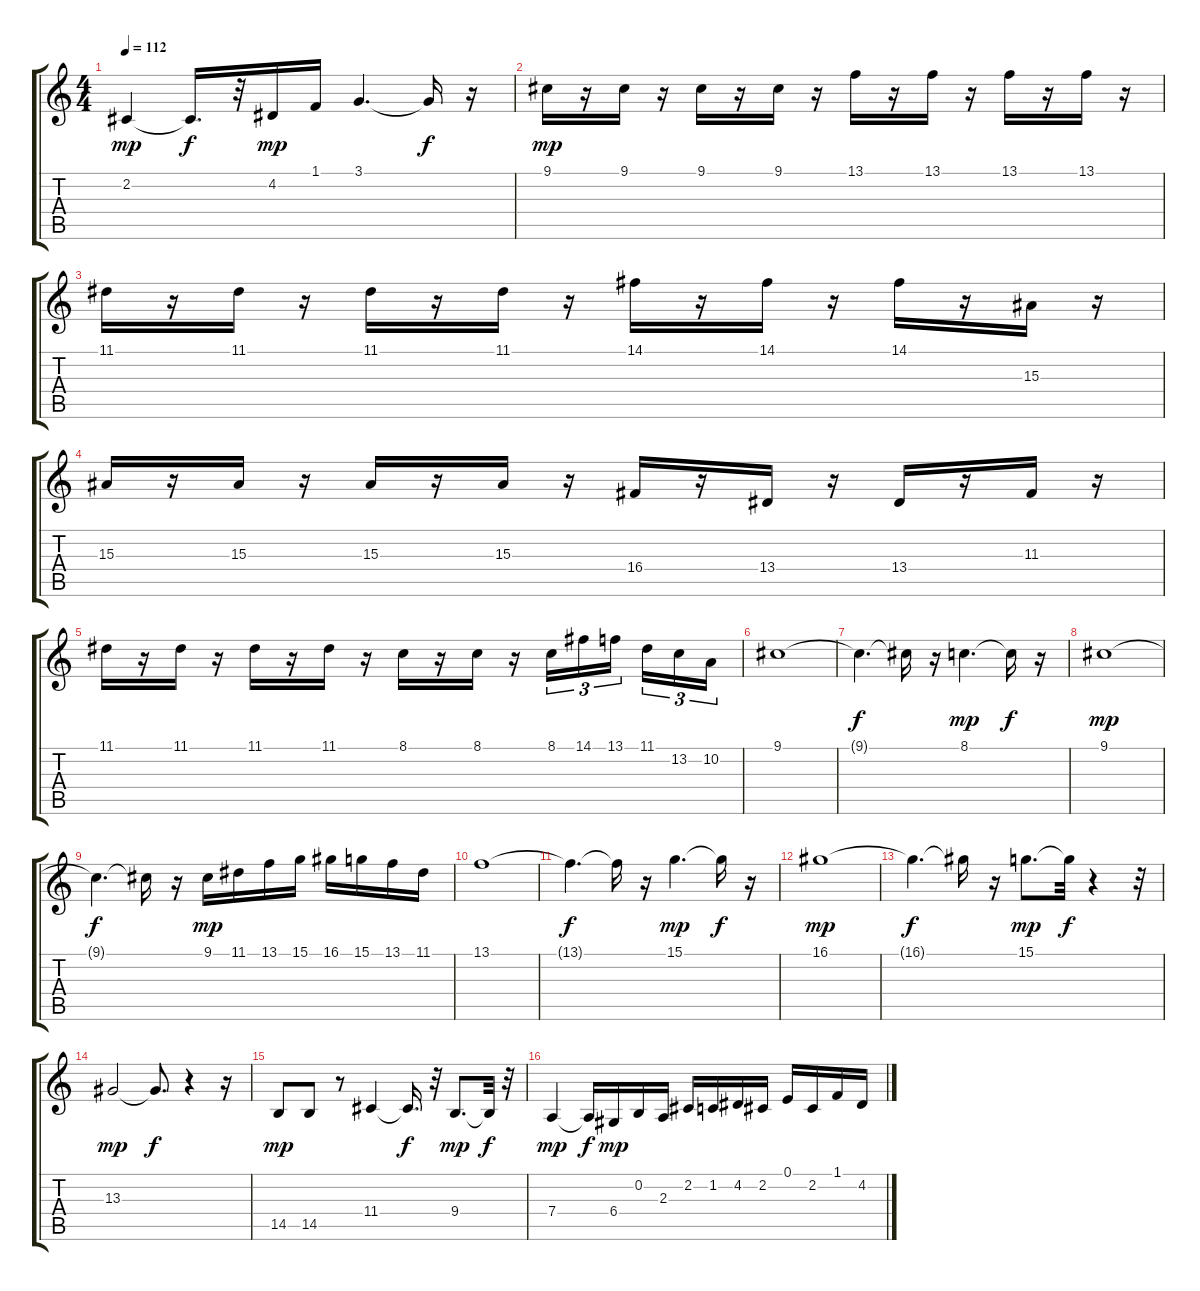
\track "" {instrument stringensemble1}
\staff {score tabs}
\tuning (E4 B3 G3 D3 A2 E2) {hide}
\ts (4 4)
\tempo 112
\clef g2
\ks c
2.2.4{dy mp} 2.2{t}.16{d dy f} r.32 4.2.16{dy mp} 1.1.16 3.1.4{d} 3.1{t}.16{dy f} r.16 |
9.1.16{dy mp} r.16 9.1.16 r.16 9.1.16 r.16 9.1.16 r.16 13.1.16 r.16 13.1.16 r.16 13.1.16 r.16 13.1.16 r.16 |
11.1.16 r.16 11.1.16 r.16 11.1.16 r.16 11.1.16 r.16 14.1.16 r.16 14.1.16 r.16 14.1.16 r.16 15.3.16 r.16 |
15.3.16 r.16 15.3.16 r.16 15.3.16 r.16 15.3.16 r.16 16.4.16 r.16 13.4.16 r.16 13.4.16 r.16 11.3.16 r.16 |
11.1.16 r.16 11.1.16 r.16 11.1.16 r.16 11.1.16 r.16 8.1.16 r.16 8.1.16 r.16 8.1.16{tu (3 2)} 14.1.16{tu (3 2)} 13.1.16{tu (3 2) beam splitsecondary} 11.1.16{tu (3 2)} 13.2.16{tu (3 2)} 10.2.16{tu (3 2)} |
9.1.1{instrument trumpet} |
9.1{t}.4{d dy f} 9.1{t}.16 r.16 8.1.4{d dy mp} 8.1{t}.16{dy f} r.16 |
9.1.1{dy mp} |
9.1{t}.4{d dy f} 9.1{t}.16 r.16 9.1.16{dy mp} 11.1.16 13.1.16 15.1.16 16.1.16 15.1.16 13.1.16 11.1.16 |
13.1.1 |
13.1{t}.4{d dy f} 13.1{t}.16 r.16 15.1.4{d dy mp} 15.1{t}.16{dy f} r.16 |
16.1.1{dy mp} |
16.1{t}.4{d dy f} 16.1{t}.16 r.16 15.1.8{d dy mp} 15.1{t}.32{dy f} r.4 r.32 |
13.3.2{dy mp instrument stringensemble1} 13.3{t}.8{d dy f} r.4 r.16 |
14.5.8{dy mp} 14.5.8 r.8 11.4.4 11.4{t}.16{d dy f} r.32 9.4.8{d dy mp} 9.4{t}.32{dy f} r.32 |
7.4.4{dy mp} 7.4{t}.16{dy f} 6.4.16{dy mp} 0.2.16 2.3.16 2.2.16 1.2.16 4.2.16 2.2.16 0.1.16 2.2.16 1.1.16 4.2.16
